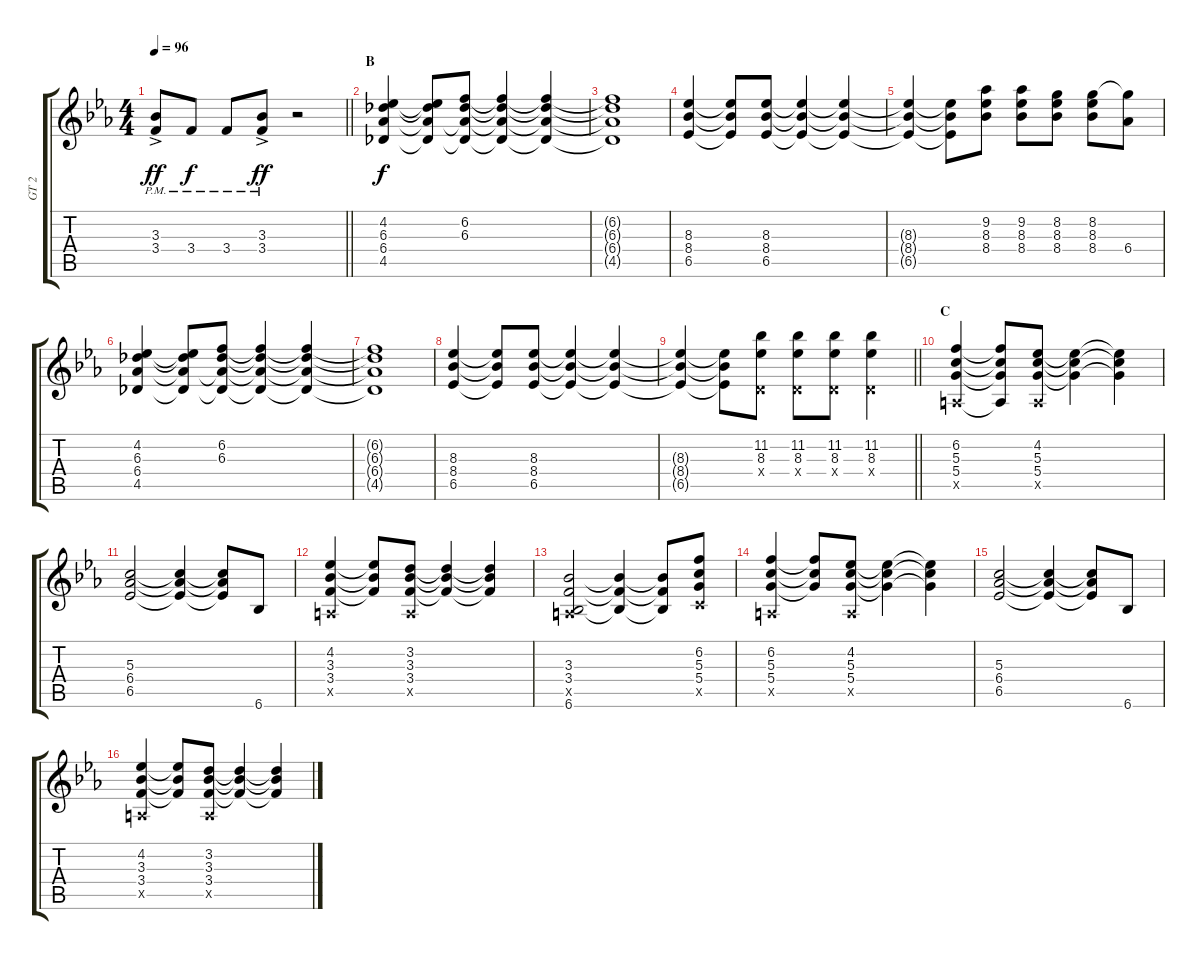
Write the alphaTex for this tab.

\track ("GT 2" "GT 2") {instrument electricguitarclean}
\staff {score tabs}
\tuning (E4 B3 G3 D3 A2 E2) {hide}
\ts (4 4)
\tempo 96
\clef g2
\barLineRight lightlight
\ks cminor
(3.3{ac pm} 3.4{ac pm}).8{dy ff} 3.4{pm}.8{dy f} 3.4{pm}.8 (3.3{ac pm} 3.4{ac pm}).8{dy ff} r.2 |
\section ("" "B")
(4.2 6.3 6.4 4.5).4{dy f} (4.2{t} 6.3{t} 6.4{t} 4.5{t}).8 (6.2 6.3 6.4{t} 4.5{t}).8 (6.2{t} 6.3{t} 6.4{t} 4.5{t}).4 (6.2{t} 6.3{t} 6.4{t} 4.5{t}).4 |
(6.2{t} 6.3{t} 6.4{t} 4.5{t}).1 |
(8.3 8.4 6.5).4 (8.3{t} 8.4{t} 6.5{t}).8 (8.3 8.4 6.5).8 (8.3{t} 8.4{t} 6.5{t}).4 (8.3{t} 8.4{t} 6.5{t}).4 |
(8.3{t} 8.4{t} 6.5{t}).4 (8.3{t} 8.4{t} 6.5{t}).8 (9.2 8.3 8.4).8 (9.2 8.3 8.4).8 (8.2 8.3 8.4).8 (8.2 8.3 8.4).8 (8.2{t} 6.4).8 |
(4.2 6.3 6.4 4.5).4 (4.2{t} 6.3{t} 6.4{t} 4.5{t}).8 (6.2 6.3 6.4{t} 4.5{t}).8 (6.2{t} 6.3{t} 6.4{t} 4.5{t}).4 (6.2{t} 6.3{t} 6.4{t} 4.5{t}).4 |
(6.2{t} 6.3{t} 6.4{t} 4.5{t}).1 |
(8.3 8.4 6.5).4 (8.3{t} 8.4{t} 6.5{t}).8 (8.3 8.4 6.5).8 (8.3{t} 8.4{t} 6.5{t}).4 (8.3{t} 8.4{t} 6.5{t}).4 |
\barLineRight lightlight
(8.3{t} 8.4{t} 6.5{t}).4 (8.3{t} 8.4{t} 6.5{t}).8 (11.2 8.3 0.4{x}).8 (11.2 8.3 0.4{x}).8 (11.2 8.3 0.4{x}).8 (11.2 8.3 0.4{x}).4 |
\section ("" "C")
(6.2 5.3 5.4 0.5{x}).4 (6.2{t} 5.3{t} 5.4{t} 0.5{t}).8 (4.2 5.3 5.4 0.5{x}).8 (4.2{t} 5.3{t} 5.4{t}).4 (4.2{t} 5.3{t} 5.4{t}).4 |
(5.3 6.4 6.5).2 (5.3{t} 6.4{t} 6.5{t}).4 (5.3{t} 6.4{t} 6.5{t}).8 6.6.8 |
(4.2 3.3 3.4 0.5{x}).4 (4.2{t} 3.3{t} 3.4{t}).8 (3.2 3.3 3.4 0.5{x}).8 (3.2{t} 3.3{t} 3.4{t}).4 (3.2{t} 3.3{t} 3.4{t}).4 |
(3.3 3.4 0.5{x} 6.6).2 (3.3{t} 3.4{t} 6.6{t}).4 (3.3{t} 3.4{t} 6.6{t}).8 (6.2 5.3 5.4 3.5{x}).8 |
(6.2 5.3 5.4 0.5{x}).4 (6.2{t} 5.3{t} 5.4{t}).8 (4.2 5.3 5.4 0.5{x}).8 (4.2{t} 5.3{t} 5.4{t}).4 (4.2{t} 5.3{t} 5.4{t}).4 |
(5.3 6.4 6.5).2 (5.3{t} 6.4{t} 6.5{t}).4 (5.3{t} 6.4{t} 6.5{t}).8 6.6.8 |
(4.2 3.3 3.4 0.5{x}).4 (4.2{t} 3.3{t} 3.4{t}).8 (3.2 3.3 3.4 0.5{x}).8 (3.2{t} 3.3{t} 3.4{t}).4 (3.2{t} 3.3{t} 3.4{t}).4
